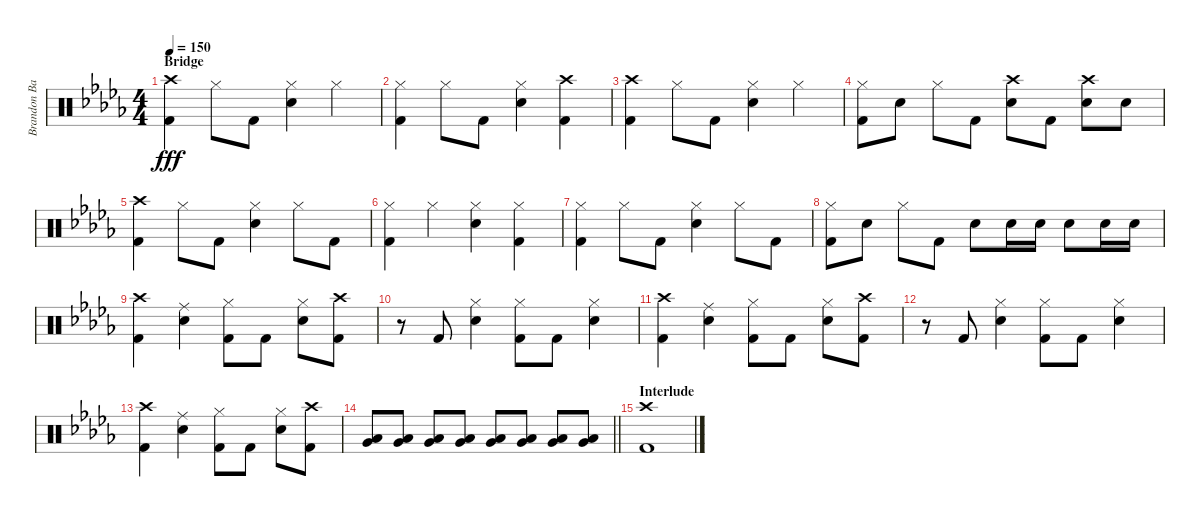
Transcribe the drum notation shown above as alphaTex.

\track ("Brandon Barnes - Drums" "Brandon Ba") {instrument percussion}
\staff {score}
\articulation defaults
\ts (4 4)
\section ("" "Bridge")
\tempo 150
\clef neutral
\ks db
("Kick (hit) 2" "Crash high (hit)").4{dy fff} "Hi-Hat (closed)".8 "Kick (hit) 2".8 ("Snare (hit) 2" "Hi-Hat (closed)").4 "Hi-Hat (closed)".4 |
("Kick (hit) 2" "Hi-Hat (closed)").4 "Hi-Hat (closed)".8 "Kick (hit) 2".8 ("Snare (hit) 2" "Hi-Hat (closed)").4 ("Kick (hit) 2" "Crash high (hit)").4 |
("Kick (hit) 2" "Crash high (hit)").4 "Hi-Hat (closed)".8 "Kick (hit) 2".8 ("Snare (hit) 2" "Hi-Hat (closed)").4 "Hi-Hat (closed)".4 |
("Kick (hit) 2" "Hi-Hat (closed)").8 "Snare (hit) 2".8 "Hi-Hat (closed)".8 "Kick (hit) 2".8 ("Snare (hit) 2" "Crash high (hit)").8 "Kick (hit) 2".8 ("Snare (hit) 2" "Crash high (hit)").8 "Snare (hit) 2".8 |
("Crash high (hit)" "Kick (hit) 2").4 "Hi-Hat (closed)".8 "Kick (hit) 2".8 ("Snare (hit) 2" "Hi-Hat (closed)").4 "Hi-Hat (closed)".8 "Kick (hit) 2".8 |
("Hi-Hat (closed)" "Kick (hit) 2").4 "Hi-Hat (closed)".4 ("Hi-Hat (closed)" "Snare (hit) 2").4 ("Hi-Hat (closed)" "Kick (hit) 2").4 |
("Hi-Hat (closed)" "Kick (hit) 2").4 "Hi-Hat (closed)".8 "Kick (hit) 2".8 ("Snare (hit) 2" "Hi-Hat (closed)").4 "Hi-Hat (closed)".8 "Kick (hit) 2".8 |
("Kick (hit) 2" "Hi-Hat (closed)").8 "Snare (hit) 2".8 "Hi-Hat (closed)".8 "Kick (hit) 2".8 "Snare (hit) 2".8 "Snare (hit) 2".16 "Snare (hit) 2".16 "Snare (hit) 2".8 "Snare (hit) 2".16 "Snare (hit) 2".16 |
("Kick (hit) 2" "Crash high (hit)").4 ("Snare (hit) 2" "Ride (middle)").4 ("Hi-Hat (closed)" "Kick (hit) 2").8 "Kick (hit) 2".8 ("Snare (hit) 2" "Hi-Hat (closed)").8 ("Kick (hit) 2" "Crash high (hit)").8 |
r.8 "Kick (hit) 2".8 ("Snare (hit) 2" "Hi-Hat (closed)").4 ("Kick (hit) 2" "Hi-Hat (closed)").8 "Kick (hit) 2".8 ("Snare (hit) 2" "Hi-Hat (closed)").4 |
("Kick (hit) 2" "Crash high (hit)").4 ("Snare (hit) 2" "Ride (middle)").4 ("Hi-Hat (closed)" "Kick (hit) 2").8 "Kick (hit) 2".8 ("Snare (hit) 2" "Hi-Hat (closed)").8 ("Kick (hit) 2" "Crash high (hit)").8 |
r.8 "Kick (hit) 2".8 ("Snare (hit) 2" "Hi-Hat (closed)").4 ("Kick (hit) 2" "Hi-Hat (closed)").8 "Kick (hit) 2".8 ("Snare (hit) 2" "Hi-Hat (closed)").4 |
("Kick (hit) 2" "Crash high (hit)").4 ("Snare (hit) 2" "Ride (middle)").4 ("Hi-Hat (closed)" "Kick (hit) 2").8 "Kick (hit) 2".8 ("Snare (hit) 2" "Hi-Hat (closed)").8 ("Kick (hit) 2" "Crash high (hit)").8 |
\barLineRight lightlight
("Very Low Tom (hit)" "Low Tom (hit)").8 ("Very Low Tom (hit)" "Low Tom (hit)").8 ("Very Low Tom (hit)" "Low Tom (hit)").8 ("Very Low Tom (hit)" "Low Tom (hit)").8 ("Very Low Tom (hit)" "Low Tom (hit)").8 ("Very Low Tom (hit)" "Low Tom (hit)").8 ("Very Low Tom (hit)" "Low Tom (hit)").8 ("Very Low Tom (hit)" "Low Tom (hit)").8 |
\section ("" "Interlude")
("Kick (hit) 2" "Crash high (hit)").1
